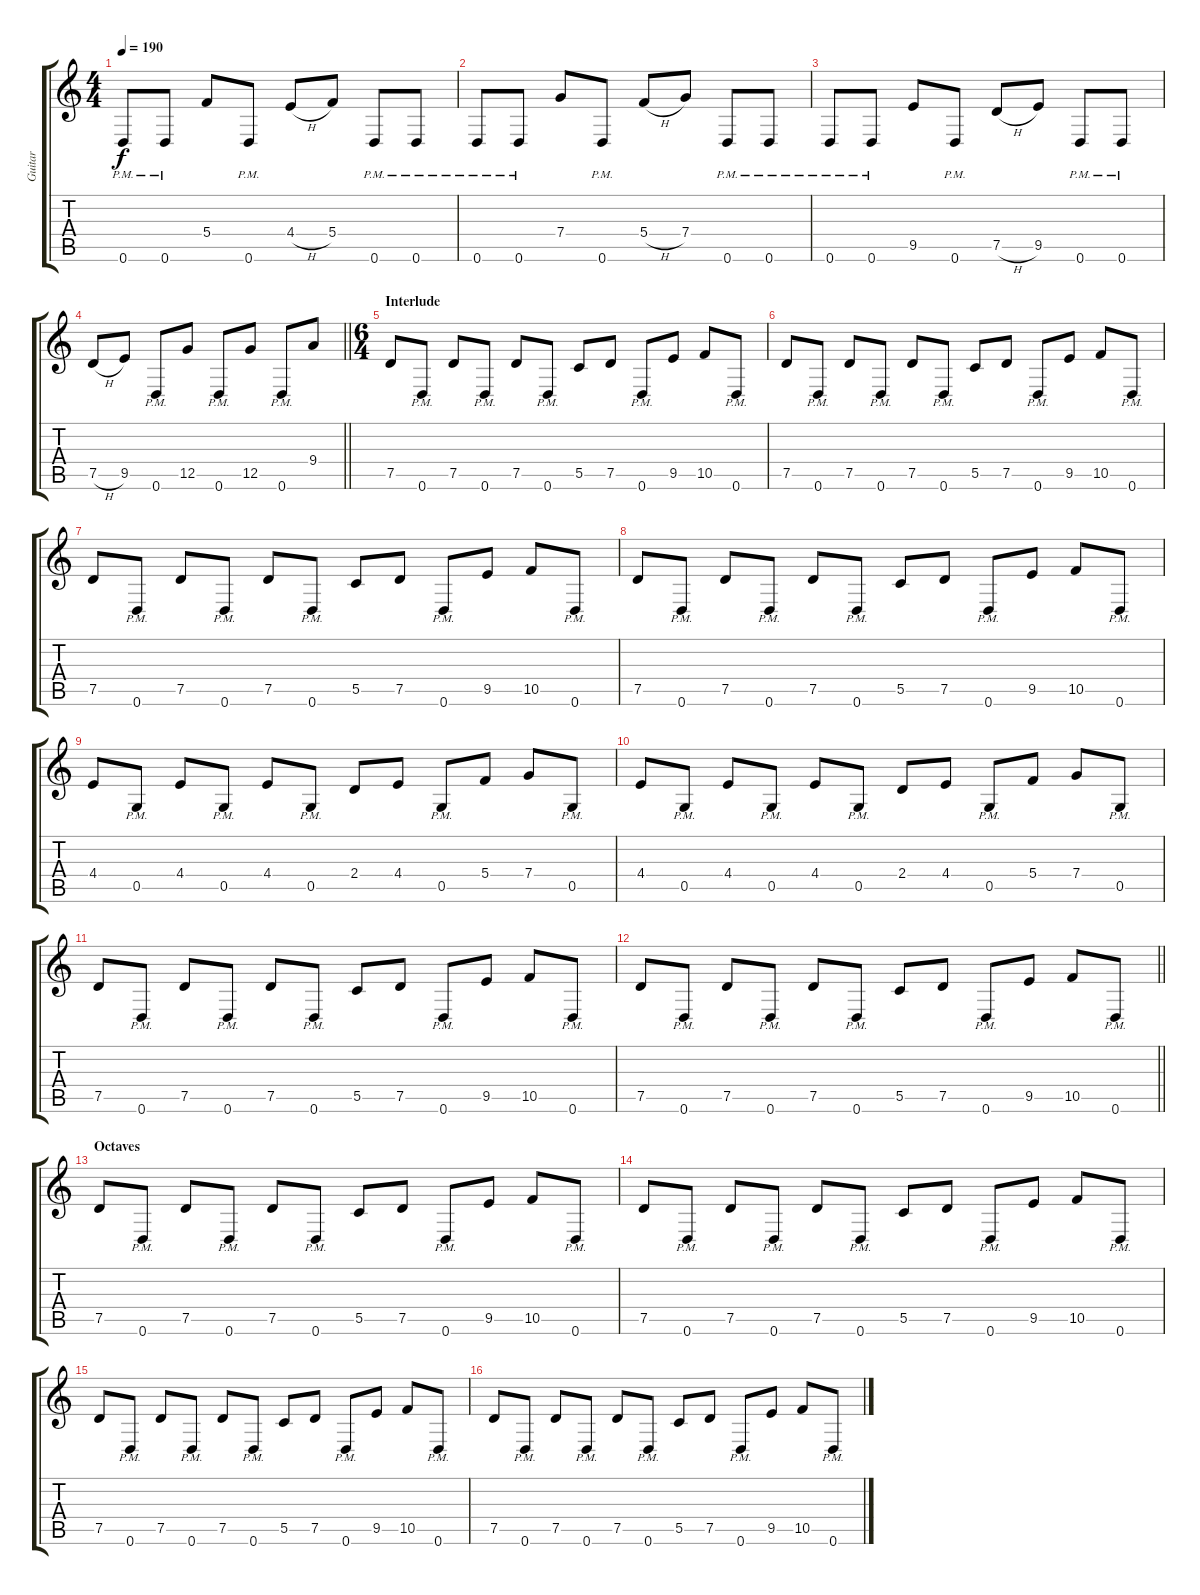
\track ("Guitar" "Guitar") {instrument distortionguitar}
\staff {score tabs}
\tuning (D4 A3 F3 C3 G2 D2) {hide}
\ts (4 4)
\tempo 190
\clef g2
\ks c
0.6{pm}.8{dy f} 0.6{pm}.8 5.4.8 0.6{pm}.8 4.4{h}.8 5.4.8 0.6{pm}.8 0.6{pm}.8 |
0.6{pm}.8 0.6{pm}.8 7.4.8 0.6{pm}.8 5.4{h}.8 7.4.8 0.6{pm}.8 0.6{pm}.8 |
0.6{pm}.8 0.6{pm}.8 9.5.8 0.6{pm}.8 7.5{h}.8 9.5.8 0.6{pm}.8 0.6{pm}.8 |
\barLineRight lightlight
7.5{h}.8 9.5.8 0.6{pm}.8 12.5.8 0.6{pm}.8 12.5.8 0.6{pm}.8 9.4.8 |
\ts (6 4)
\section ("" "Interlude")
7.5.8 0.6{pm}.8 7.5.8 0.6{pm}.8 7.5.8 0.6{pm}.8 5.5.8 7.5.8 0.6{pm}.8 9.5.8 10.5.8 0.6{pm}.8 |
7.5.8 0.6{pm}.8 7.5.8 0.6{pm}.8 7.5.8 0.6{pm}.8 5.5.8 7.5.8 0.6{pm}.8 9.5.8 10.5.8 0.6{pm}.8 |
7.5.8 0.6{pm}.8 7.5.8 0.6{pm}.8 7.5.8 0.6{pm}.8 5.5.8 7.5.8 0.6{pm}.8 9.5.8 10.5.8 0.6{pm}.8 |
7.5.8 0.6{pm}.8 7.5.8 0.6{pm}.8 7.5.8 0.6{pm}.8 5.5.8 7.5.8 0.6{pm}.8 9.5.8 10.5.8 0.6{pm}.8 |
4.4.8 0.5{pm}.8 4.4.8 0.5{pm}.8 4.4.8 0.5{pm}.8 2.4.8 4.4.8 0.5{pm}.8 5.4.8 7.4.8 0.5{pm}.8 |
4.4.8 0.5{pm}.8 4.4.8 0.5{pm}.8 4.4.8 0.5{pm}.8 2.4.8 4.4.8 0.5{pm}.8 5.4.8 7.4.8 0.5{pm}.8 |
7.5.8 0.6{pm}.8 7.5.8 0.6{pm}.8 7.5.8 0.6{pm}.8 5.5.8 7.5.8 0.6{pm}.8 9.5.8 10.5.8 0.6{pm}.8 |
\barLineRight lightlight
7.5.8 0.6{pm}.8 7.5.8 0.6{pm}.8 7.5.8 0.6{pm}.8 5.5.8 7.5.8 0.6{pm}.8 9.5.8 10.5.8 0.6{pm}.8 |
\section ("" "Octaves")
7.5.8 0.6{pm}.8 7.5.8 0.6{pm}.8 7.5.8 0.6{pm}.8 5.5.8 7.5.8 0.6{pm}.8 9.5.8 10.5.8 0.6{pm}.8 |
7.5.8 0.6{pm}.8 7.5.8 0.6{pm}.8 7.5.8 0.6{pm}.8 5.5.8 7.5.8 0.6{pm}.8 9.5.8 10.5.8 0.6{pm}.8 |
7.5.8 0.6{pm}.8 7.5.8 0.6{pm}.8 7.5.8 0.6{pm}.8 5.5.8 7.5.8 0.6{pm}.8 9.5.8 10.5.8 0.6{pm}.8 |
7.5.8 0.6{pm}.8 7.5.8 0.6{pm}.8 7.5.8 0.6{pm}.8 5.5.8 7.5.8 0.6{pm}.8 9.5.8 10.5.8 0.6{pm}.8
